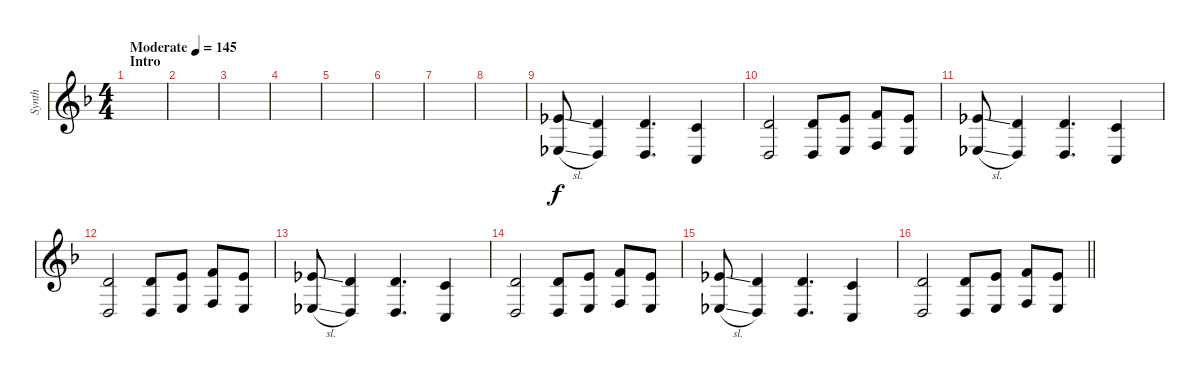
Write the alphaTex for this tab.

\track ("Synth" "Synth") {instrument lead1square}
\staff {score}
\tuning (E4 B3 G3 D3 A2 D2) {hide}
\ts (4 4)
\section ("" "Intro")
\tempo (145 "Moderate")
\clef g2
\ks f
|
|
|
|
|
|
|
|
(4.2{sl} 1.4{sl}).8 (3.2 0.4).4 (3.2 0.4).4{d} (1.2 3.5).4 |
(3.2 0.4).2 (3.2 0.4).8 (0.1 2.4).8 (1.1 3.4).8 (0.1 2.4).8 |
(4.2{sl} 1.4{sl}).8 (3.2 0.4).4 (3.2 0.4).4{d} (1.2 3.5).4 |
(3.2 0.4).2 (3.2 0.4).8 (0.1 2.4).8 (1.1 3.4).8 (0.1 2.4).8 |
(4.2{sl} 1.4{sl}).8 (3.2 0.4).4 (3.2 0.4).4{d} (1.2 3.5).4 |
(3.2 0.4).2 (3.2 0.4).8 (0.1 2.4).8 (1.1 3.4).8 (0.1 2.4).8 |
(4.2{sl} 1.4{sl}).8 (3.2 0.4).4 (3.2 0.4).4{d} (1.2 3.5).4 |
\barLineRight lightlight
(3.2 0.4).2 (3.2 0.4).8 (0.1 2.4).8 (1.1 3.4).8 (0.1 2.4).8
